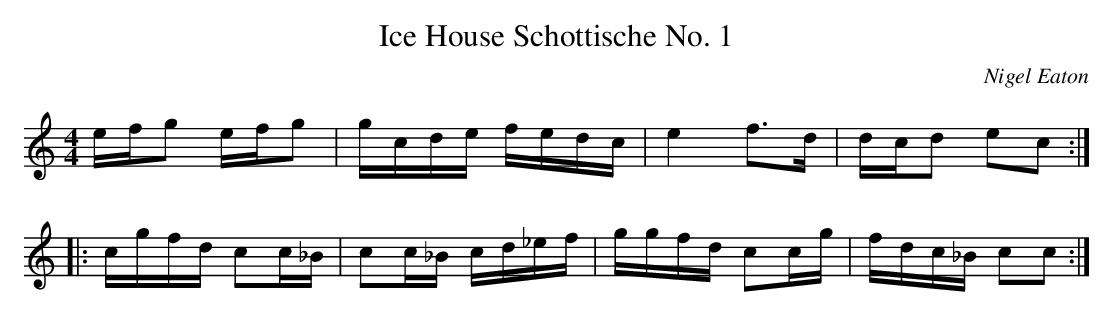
X:1
T:Ice House Schottische No. 1
M:4/4
L:1/16
C:Nigel Eaton
K:C
efg2 efg2 | gcde fedc | e4 f3d | dcd2 e2c2 :|
|: cgfd c2c_B | c2c_B cd_ef| ggfd c2cg| fdc_B c2c2:|
